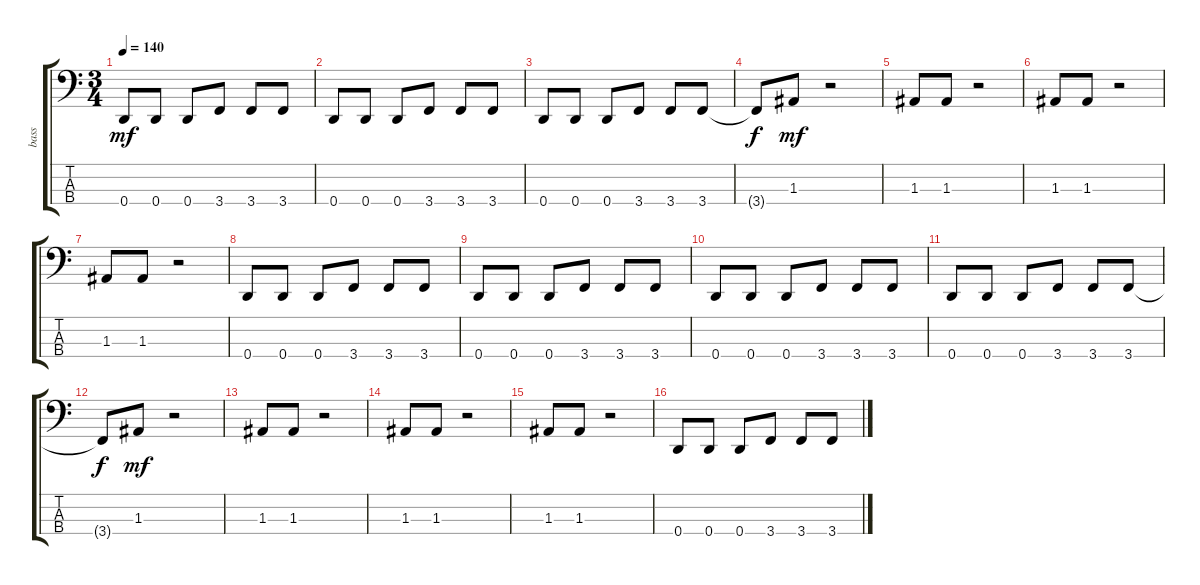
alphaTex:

\track ("bass" "bass") {instrument electricbasspick}
\staff {score tabs}
\tuning (G2 D2 A1 D1) {hide}
\ts (3 4)
\tempo 140
\clef f4
\ks c
0.4.8{dy mf} 0.4.8 0.4.8 3.4.8 3.4.8 3.4.8 |
0.4.8 0.4.8 0.4.8 3.4.8 3.4.8 3.4.8 |
0.4.8 0.4.8 0.4.8 3.4.8 3.4.8 3.4.8 |
3.4{t}.8{dy f} 1.3.8{dy mf} r.2 |
1.3.8 1.3.8 r.2 |
1.3.8 1.3.8 r.2 |
1.3.8 1.3.8 r.2 |
0.4.8 0.4.8 0.4.8 3.4.8 3.4.8 3.4.8 |
0.4.8 0.4.8 0.4.8 3.4.8 3.4.8 3.4.8 |
0.4.8 0.4.8 0.4.8 3.4.8 3.4.8 3.4.8 |
0.4.8 0.4.8 0.4.8 3.4.8 3.4.8 3.4.8 |
3.4{t}.8{dy f} 1.3.8{dy mf} r.2 |
1.3.8 1.3.8 r.2 |
1.3.8 1.3.8 r.2 |
1.3.8 1.3.8 r.2 |
0.4.8 0.4.8 0.4.8 3.4.8 3.4.8 3.4.8
